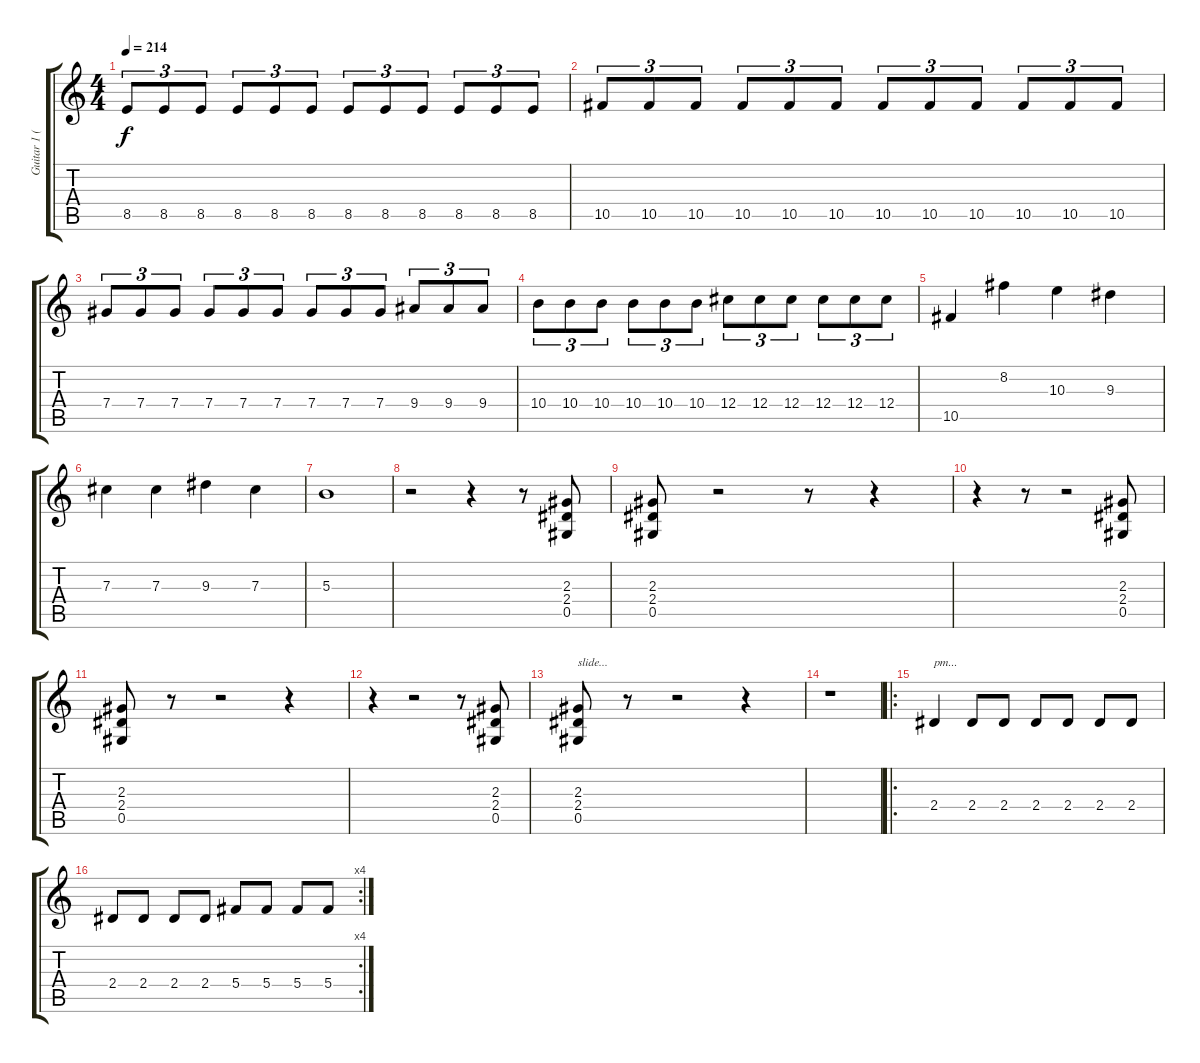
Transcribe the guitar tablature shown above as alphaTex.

\track ("Guitar 1 (Alexi)" "Guitar 1 (") {instrument distortionguitar}
\staff {score tabs}
\tuning (Eb4 Bb3 Gb3 Db3 Ab2 Eb2) {hide}
\ts (4 4)
\tempo 214
\clef g2
\ks c
8.5.8{tu (3 2) dy f} 8.5.8{tu (3 2)} 8.5.8{tu (3 2)} 8.5.8{tu (3 2)} 8.5.8{tu (3 2)} 8.5.8{tu (3 2)} 8.5.8{tu (3 2)} 8.5.8{tu (3 2)} 8.5.8{tu (3 2)} 8.5.8{tu (3 2)} 8.5.8{tu (3 2)} 8.5.8{tu (3 2)} |
10.5.8{tu (3 2)} 10.5.8{tu (3 2)} 10.5.8{tu (3 2)} 10.5.8{tu (3 2)} 10.5.8{tu (3 2)} 10.5.8{tu (3 2)} 10.5.8{tu (3 2)} 10.5.8{tu (3 2)} 10.5.8{tu (3 2)} 10.5.8{tu (3 2)} 10.5.8{tu (3 2)} 10.5.8{tu (3 2)} |
7.4.8{tu (3 2)} 7.4.8{tu (3 2)} 7.4.8{tu (3 2)} 7.4.8{tu (3 2)} 7.4.8{tu (3 2)} 7.4.8{tu (3 2)} 7.4.8{tu (3 2)} 7.4.8{tu (3 2)} 7.4.8{tu (3 2)} 9.4.8{tu (3 2)} 9.4.8{tu (3 2)} 9.4.8{tu (3 2)} |
10.4.8{tu (3 2)} 10.4.8{tu (3 2)} 10.4.8{tu (3 2)} 10.4.8{tu (3 2)} 10.4.8{tu (3 2)} 10.4.8{tu (3 2)} 12.4.8{tu (3 2)} 12.4.8{tu (3 2)} 12.4.8{tu (3 2)} 12.4.8{tu (3 2)} 12.4.8{tu (3 2)} 12.4.8{tu (3 2)} |
10.5.4 8.2.4 10.3.4 9.3.4 |
7.3.4 7.3.4 9.3.4 7.3.4 |
5.3.1 |
r.2 r.4 r.8 (2.3 2.4 0.5).8 |
(2.3 2.4 0.5).8 r.2 r.8 r.4 |
r.4 r.8 r.2 (2.3 2.4 0.5).8 |
(2.3 2.4 0.5).8 r.8 r.2 r.4 |
r.4 r.2 r.8 (2.3 2.4 0.5).8 |
(2.3 2.4 0.5).8{txt "slide..."} r.8 r.2 r.4 |
r.1 |
\ro
2.4.4{txt "pm..."} 2.4.8 2.4.8 2.4.8 2.4.8 2.4.8 2.4.8 |
\rc 4
2.4.8 2.4.8 2.4.8 2.4.8 5.4.8 5.4.8 5.4.8 5.4.8
